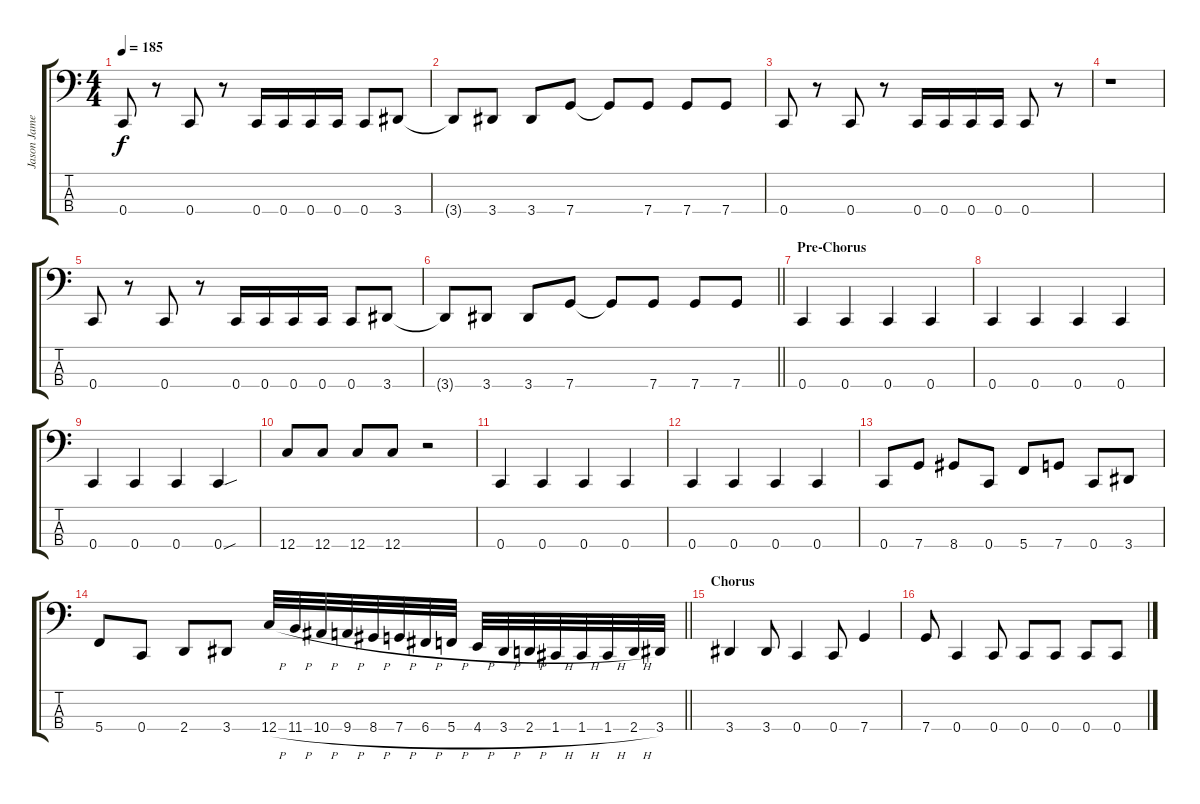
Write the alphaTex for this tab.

\track ("Jason James (Jay)" "Jason Jame") {instrument electricbassfinger}
\staff {score tabs}
\tuning (F2 C2 G1 C1) {hide}
\ts (4 4)
\tempo 185
\clef f4
\ks c
0.4.8{dy f} r.8 0.4.8 r.8 0.4.16 0.4.16 0.4.16 0.4.16 0.4.8 3.4.8 |
3.4{t}.8 3.4.8 3.4.8 7.4.8 7.4{t}.8 7.4.8 7.4.8 7.4.8 |
0.4.8 r.8 0.4.8 r.8 0.4.16 0.4.16 0.4.16 0.4.16 0.4.8 r.8 |
r.1 |
0.4.8 r.8 0.4.8 r.8 0.4.16 0.4.16 0.4.16 0.4.16 0.4.8 3.4.8 |
\barLineRight lightlight
3.4{t}.8 3.4.8 3.4.8 7.4.8 7.4{t}.8 7.4.8 7.4.8 7.4.8 |
\section ("" "Pre-Chorus")
0.4.4 0.4.4 0.4.4 0.4.4 |
0.4.4 0.4.4 0.4.4 0.4.4 |
0.4.4 0.4.4 0.4.4 0.4{sou}.4 |
12.4.8 12.4.8 12.4.8 12.4.8 r.2 |
0.4.4 0.4.4 0.4.4 0.4.4 |
0.4.4 0.4.4 0.4.4 0.4.4 |
0.4.8 7.4.8 8.4.8 0.4.8 5.4.8 7.4.8 0.4.8 3.4.8 |
\barLineRight lightlight
5.4.8 0.4.8 2.4.8 3.4.8 12.4{h}.32 11.4{h}.32 10.4{h}.32 9.4{h}.32 8.4{h}.32 7.4{h}.32 6.4{h}.32 5.4{h}.32 4.4{h}.32 3.4{h}.32 2.4{h}.32 1.4{h}.32 1.4{h}.32 1.4{h}.32 2.4{h}.32 3.4.32 |
\section ("" "Chorus")
3.4.4 3.4.8 0.4.4 0.4.8 7.4.4 |
7.4.8 0.4.4 0.4.8 0.4.8 0.4.8 0.4.8 0.4.8
